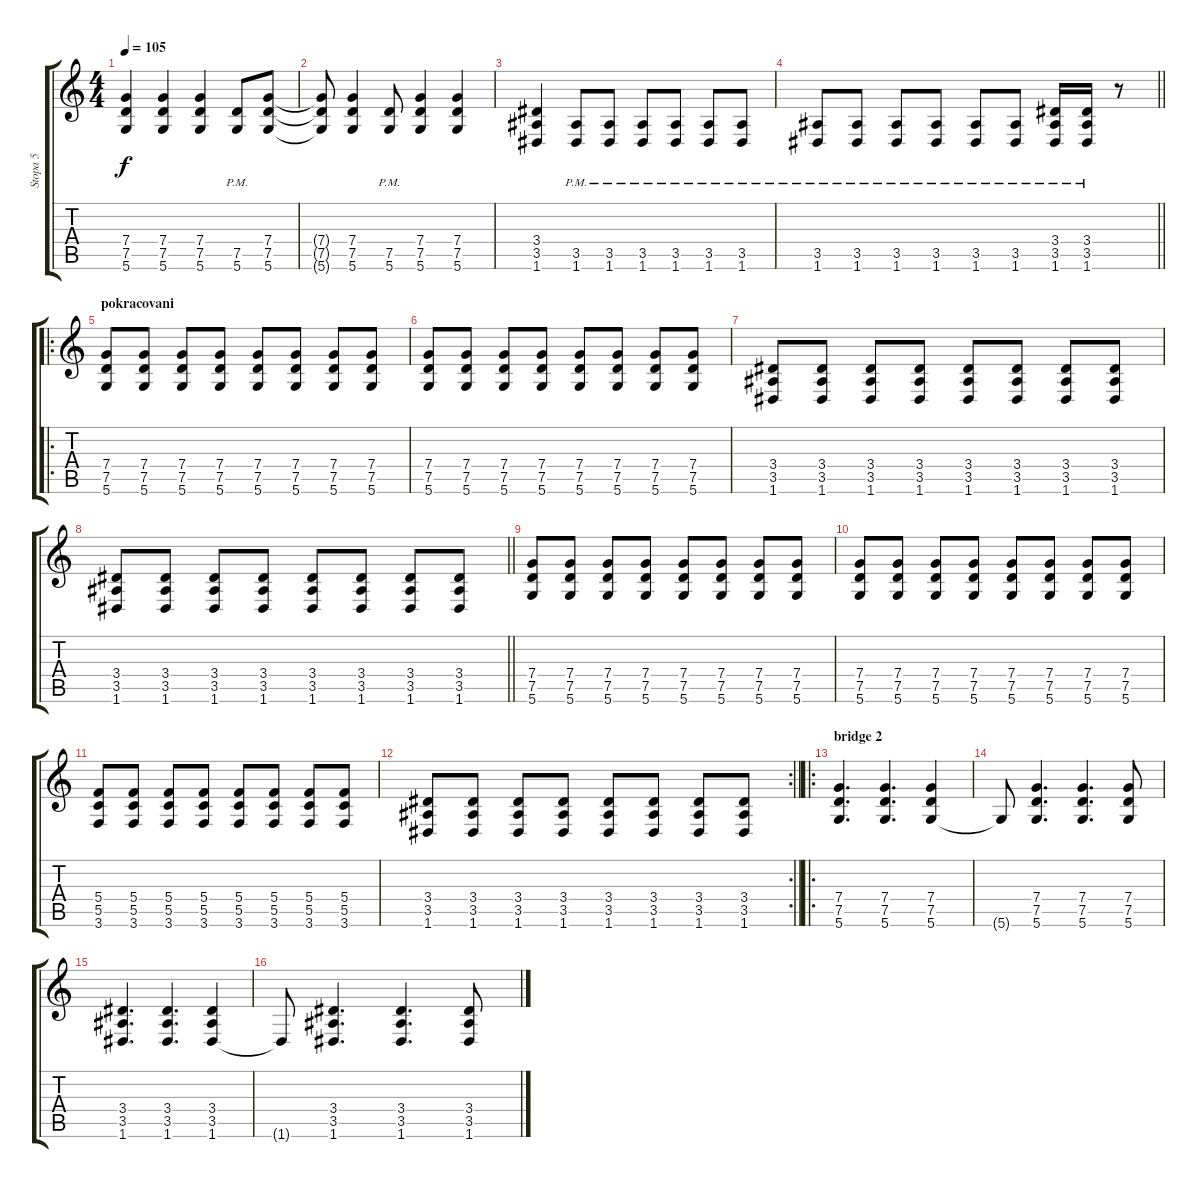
\track ("Stopa 5" "Stopa 5") {instrument distortionguitar}
\staff {score tabs}
\tuning (D4 A3 F3 C3 G2 D2) {hide}
\ts (4 4)
\tempo 105
\clef g2
\ks c
(7.4 7.5 5.6).4{dy f} (7.4 7.5 5.6).4 (7.4 7.5 5.6).4 (7.5{pm} 5.6{pm}).8 (7.4 7.5 5.6).8 |
(7.4{t} 7.5{t} 5.6{t}).8 (7.4 7.5 5.6).4 (7.5{pm} 5.6{pm}).8 (7.4 7.5 5.6).4 (7.4 7.5 5.6).4 |
(3.4 3.5 1.6).4 (3.5{pm} 1.6{pm}).8 (3.5{pm} 1.6{pm}).8 (3.5{pm} 1.6{pm}).8 (3.5{pm} 1.6{pm}).8 (3.5{pm} 1.6{pm}).8 (3.5{pm} 1.6{pm}).8 |
\barLineRight lightlight
(3.5{pm} 1.6{pm}).8 (3.5{pm} 1.6{pm}).8 (3.5{pm} 1.6{pm}).8 (3.5{pm} 1.6{pm}).8 (3.5{pm} 1.6{pm}).8 (3.5{pm} 1.6{pm}).8 (3.4{pm} 3.5{pm} 1.6{pm}).16 (3.4{pm} 3.5{pm} 1.6{pm}).16 r.8 |
\ro
\section ("" "pokracovani")
(7.4 7.5 5.6).8 (7.4 7.5 5.6).8 (7.4 7.5 5.6).8 (7.4 7.5 5.6).8 (7.4 7.5 5.6).8 (7.4 7.5 5.6).8 (7.4 7.5 5.6).8 (7.4 7.5 5.6).8 |
(7.4 7.5 5.6).8 (7.4 7.5 5.6).8 (7.4 7.5 5.6).8 (7.4 7.5 5.6).8 (7.4 7.5 5.6).8 (7.4 7.5 5.6).8 (7.4 7.5 5.6).8 (7.4 7.5 5.6).8 |
(3.4 3.5 1.6).8 (3.4 3.5 1.6).8 (3.4 3.5 1.6).8 (3.4 3.5 1.6).8 (3.4 3.5 1.6).8 (3.4 3.5 1.6).8 (3.4 3.5 1.6).8 (3.4 3.5 1.6).8 |
\barLineRight lightlight
(3.4 3.5 1.6).8 (3.4 3.5 1.6).8 (3.4 3.5 1.6).8 (3.4 3.5 1.6).8 (3.4 3.5 1.6).8 (3.4 3.5 1.6).8 (3.4 3.5 1.6).8 (3.4 3.5 1.6).8 |
(7.4 7.5 5.6).8 (7.4 7.5 5.6).8 (7.4 7.5 5.6).8 (7.4 7.5 5.6).8 (7.4 7.5 5.6).8 (7.4 7.5 5.6).8 (7.4 7.5 5.6).8 (7.4 7.5 5.6).8 |
(7.4 7.5 5.6).8 (7.4 7.5 5.6).8 (7.4 7.5 5.6).8 (7.4 7.5 5.6).8 (7.4 7.5 5.6).8 (7.4 7.5 5.6).8 (7.4 7.5 5.6).8 (7.4 7.5 5.6).8 |
(5.4 5.5 3.6).8 (5.4 5.5 3.6).8 (5.4 5.5 3.6).8 (5.4 5.5 3.6).8 (5.4 5.5 3.6).8 (5.4 5.5 3.6).8 (5.4 5.5 3.6).8 (5.4 5.5 3.6).8 |
\rc 2
\barLineRight lightlight
(3.4 3.5 1.6).8 (3.4 3.5 1.6).8 (3.4 3.5 1.6).8 (3.4 3.5 1.6).8 (3.4 3.5 1.6).8 (3.4 3.5 1.6).8 (3.4 3.5 1.6).8 (3.4 3.5 1.6).8 |
\ro
\section ("" "bridge 2")
(7.4 7.5 5.6).4{d} (7.4 7.5 5.6).4{d} (7.4 7.5 5.6).4 |
5.6{t}.8 (7.4 7.5 5.6).4{d} (7.4 7.5 5.6).4{d} (7.4 7.5 5.6).8 |
(3.4 3.5 1.6).4{d} (3.4 3.5 1.6).4{d} (3.4 3.5 1.6).4 |
1.6{t}.8 (3.4 3.5 1.6).4{d} (3.4 3.5 1.6).4{d} (3.4 3.5 1.6).8
